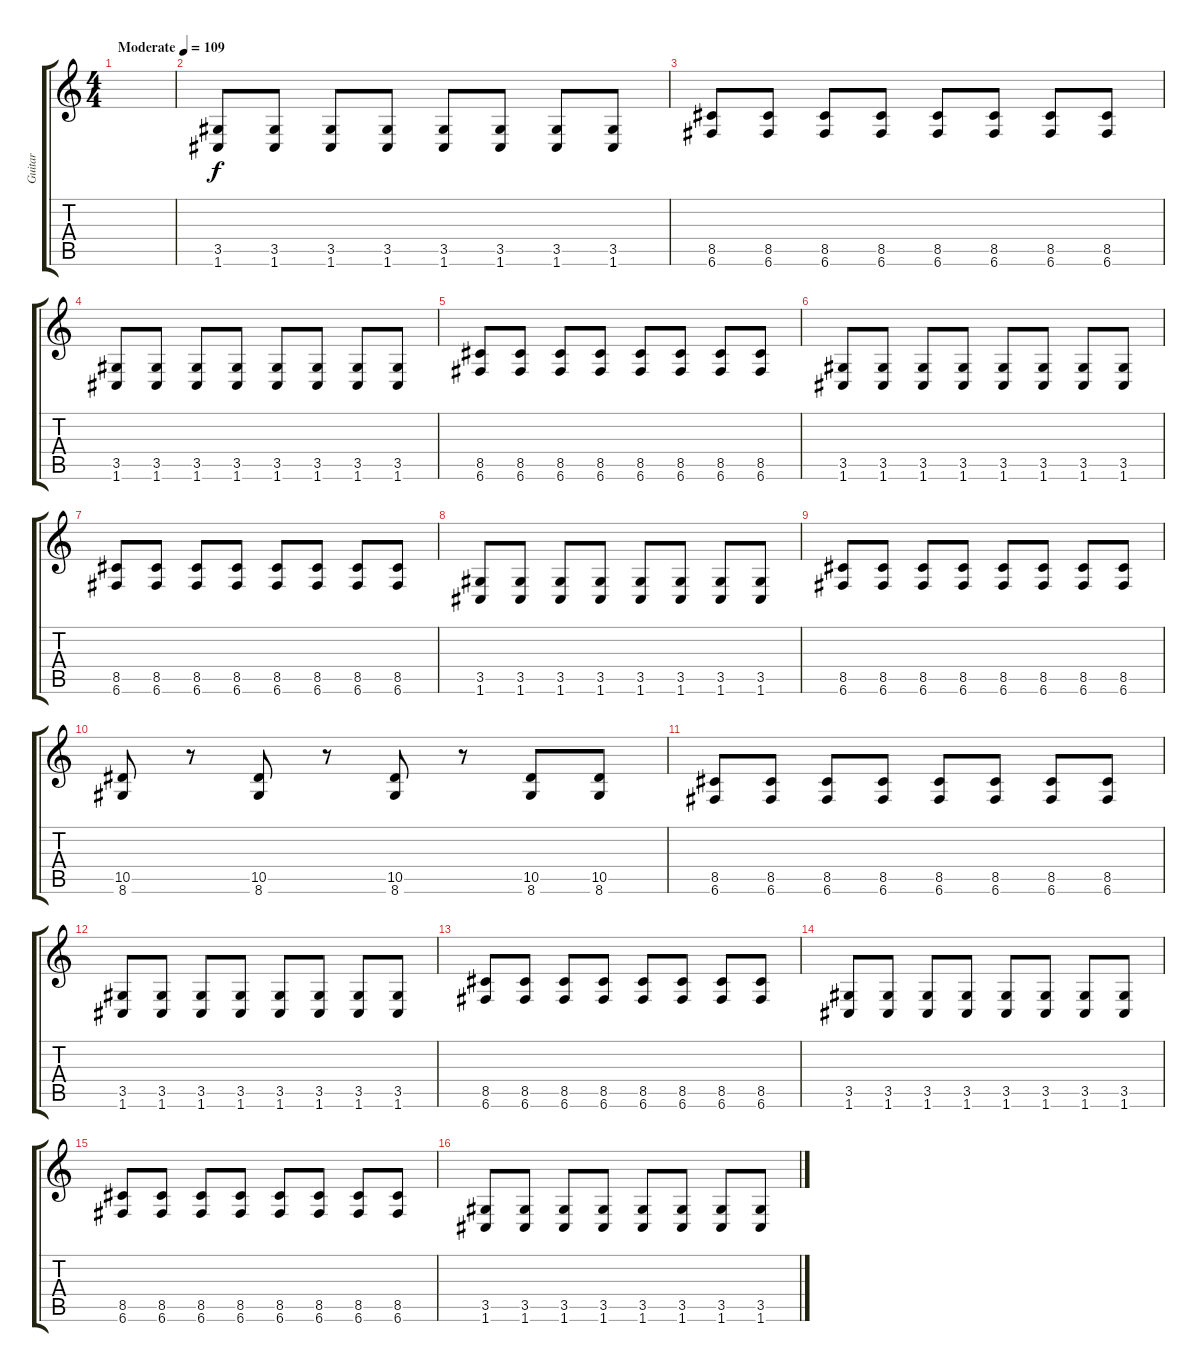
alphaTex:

\track ("Guitar" "Guitar") {instrument distortionguitar}
\staff {score tabs}
\tuning (C4 G3 Eb3 Bb2 F2 C2) {hide}
\ts (4 4)
\tempo (109 "Moderate")
\clef g2
\ks c
|
(3.5 1.6).8 (3.5 1.6).8 (3.5 1.6).8 (3.5 1.6).8 (3.5 1.6).8 (3.5 1.6).8 (3.5 1.6).8 (3.5 1.6).8 |
(8.5 6.6).8 (8.5 6.6).8 (8.5 6.6).8 (8.5 6.6).8 (8.5 6.6).8 (8.5 6.6).8 (8.5 6.6).8 (8.5 6.6).8 |
(3.5 1.6).8 (3.5 1.6).8 (3.5 1.6).8 (3.5 1.6).8 (3.5 1.6).8 (3.5 1.6).8 (3.5 1.6).8 (3.5 1.6).8 |
(8.5 6.6).8 (8.5 6.6).8 (8.5 6.6).8 (8.5 6.6).8 (8.5 6.6).8 (8.5 6.6).8 (8.5 6.6).8 (8.5 6.6).8 |
(3.5 1.6).8 (3.5 1.6).8 (3.5 1.6).8 (3.5 1.6).8 (3.5 1.6).8 (3.5 1.6).8 (3.5 1.6).8 (3.5 1.6).8 |
(8.5 6.6).8 (8.5 6.6).8 (8.5 6.6).8 (8.5 6.6).8 (8.5 6.6).8 (8.5 6.6).8 (8.5 6.6).8 (8.5 6.6).8 |
(3.5 1.6).8 (3.5 1.6).8 (3.5 1.6).8 (3.5 1.6).8 (3.5 1.6).8 (3.5 1.6).8 (3.5 1.6).8 (3.5 1.6).8 |
(8.5 6.6).8 (8.5 6.6).8 (8.5 6.6).8 (8.5 6.6).8 (8.5 6.6).8 (8.5 6.6).8 (8.5 6.6).8 (8.5 6.6).8 |
(10.5 8.6).8 r.8 (10.5 8.6).8 r.8 (10.5 8.6).8 r.8 (10.5 8.6).8 (10.5 8.6).8 |
(8.5 6.6).8 (8.5 6.6).8 (8.5 6.6).8 (8.5 6.6).8 (8.5 6.6).8 (8.5 6.6).8 (8.5 6.6).8 (8.5 6.6).8 |
(3.5 1.6).8 (3.5 1.6).8 (3.5 1.6).8 (3.5 1.6).8 (3.5 1.6).8 (3.5 1.6).8 (3.5 1.6).8 (3.5 1.6).8 |
(8.5 6.6).8 (8.5 6.6).8 (8.5 6.6).8 (8.5 6.6).8 (8.5 6.6).8 (8.5 6.6).8 (8.5 6.6).8 (8.5 6.6).8 |
(3.5 1.6).8 (3.5 1.6).8 (3.5 1.6).8 (3.5 1.6).8 (3.5 1.6).8 (3.5 1.6).8 (3.5 1.6).8 (3.5 1.6).8 |
(8.5 6.6).8 (8.5 6.6).8 (8.5 6.6).8 (8.5 6.6).8 (8.5 6.6).8 (8.5 6.6).8 (8.5 6.6).8 (8.5 6.6).8 |
(3.5 1.6).8 (3.5 1.6).8 (3.5 1.6).8 (3.5 1.6).8 (3.5 1.6).8 (3.5 1.6).8 (3.5 1.6).8 (3.5 1.6).8
